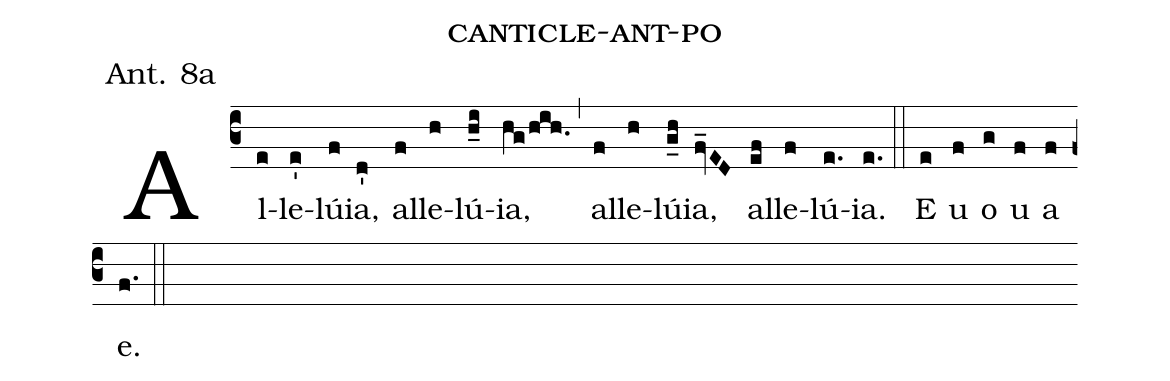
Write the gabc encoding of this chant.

annotation: Ant. 8a;
name: canticle-ant-po;
%%
(c3)Al(e)le(e')lú(f)ia,(d') al(f)le(h)lú(h_i)ia,(hg/hih.) (,) al(f)le(h)lú(g_h)ia,(fv_ED) al(ef)le(f)lú(e.)ia.(e.) (::)
E(e) u(f) o(g) u(f) a(f) e.(f.) (::)
